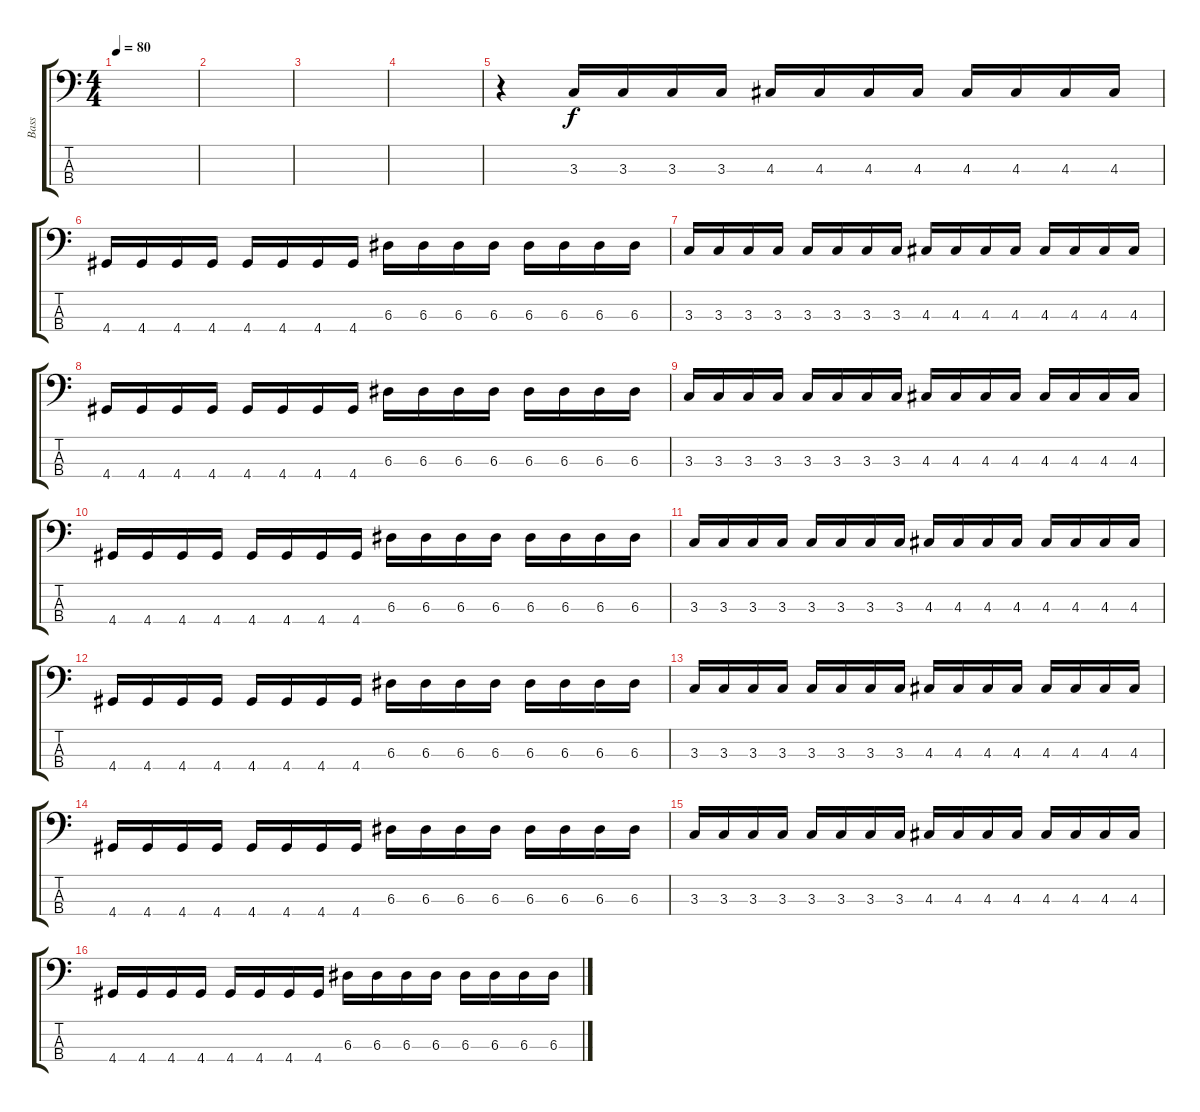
\track ("Bass" "Bass") {instrument electricbassfinger}
\staff {score tabs}
\tuning (G2 D2 A1 E1) {hide}
\ts (4 4)
\tempo 80
\clef f4
\ks c
|
|
|
|
r.4 3.3.16 3.3.16 3.3.16 3.3.16 4.3.16 4.3.16 4.3.16 4.3.16 4.3.16 4.3.16 4.3.16 4.3.16 |
4.4.16 4.4.16 4.4.16 4.4.16 4.4.16 4.4.16 4.4.16 4.4.16 6.3.16 6.3.16 6.3.16 6.3.16 6.3.16 6.3.16 6.3.16 6.3.16 |
3.3.16 3.3.16 3.3.16 3.3.16 3.3.16 3.3.16 3.3.16 3.3.16 4.3.16 4.3.16 4.3.16 4.3.16 4.3.16 4.3.16 4.3.16 4.3.16 |
4.4.16 4.4.16 4.4.16 4.4.16 4.4.16 4.4.16 4.4.16 4.4.16 6.3.16 6.3.16 6.3.16 6.3.16 6.3.16 6.3.16 6.3.16 6.3.16 |
3.3.16 3.3.16 3.3.16 3.3.16 3.3.16 3.3.16 3.3.16 3.3.16 4.3.16 4.3.16 4.3.16 4.3.16 4.3.16 4.3.16 4.3.16 4.3.16 |
4.4.16 4.4.16 4.4.16 4.4.16 4.4.16 4.4.16 4.4.16 4.4.16 6.3.16 6.3.16 6.3.16 6.3.16 6.3.16 6.3.16 6.3.16 6.3.16 |
3.3.16 3.3.16 3.3.16 3.3.16 3.3.16 3.3.16 3.3.16 3.3.16 4.3.16 4.3.16 4.3.16 4.3.16 4.3.16 4.3.16 4.3.16 4.3.16 |
4.4.16 4.4.16 4.4.16 4.4.16 4.4.16 4.4.16 4.4.16 4.4.16 6.3.16 6.3.16 6.3.16 6.3.16 6.3.16 6.3.16 6.3.16 6.3.16 |
3.3.16 3.3.16 3.3.16 3.3.16 3.3.16 3.3.16 3.3.16 3.3.16 4.3.16 4.3.16 4.3.16 4.3.16 4.3.16 4.3.16 4.3.16 4.3.16 |
4.4.16 4.4.16 4.4.16 4.4.16 4.4.16 4.4.16 4.4.16 4.4.16 6.3.16 6.3.16 6.3.16 6.3.16 6.3.16 6.3.16 6.3.16 6.3.16 |
3.3.16 3.3.16 3.3.16 3.3.16 3.3.16 3.3.16 3.3.16 3.3.16 4.3.16 4.3.16 4.3.16 4.3.16 4.3.16 4.3.16 4.3.16 4.3.16 |
4.4.16 4.4.16 4.4.16 4.4.16 4.4.16 4.4.16 4.4.16 4.4.16 6.3.16 6.3.16 6.3.16 6.3.16 6.3.16 6.3.16 6.3.16 6.3.16
